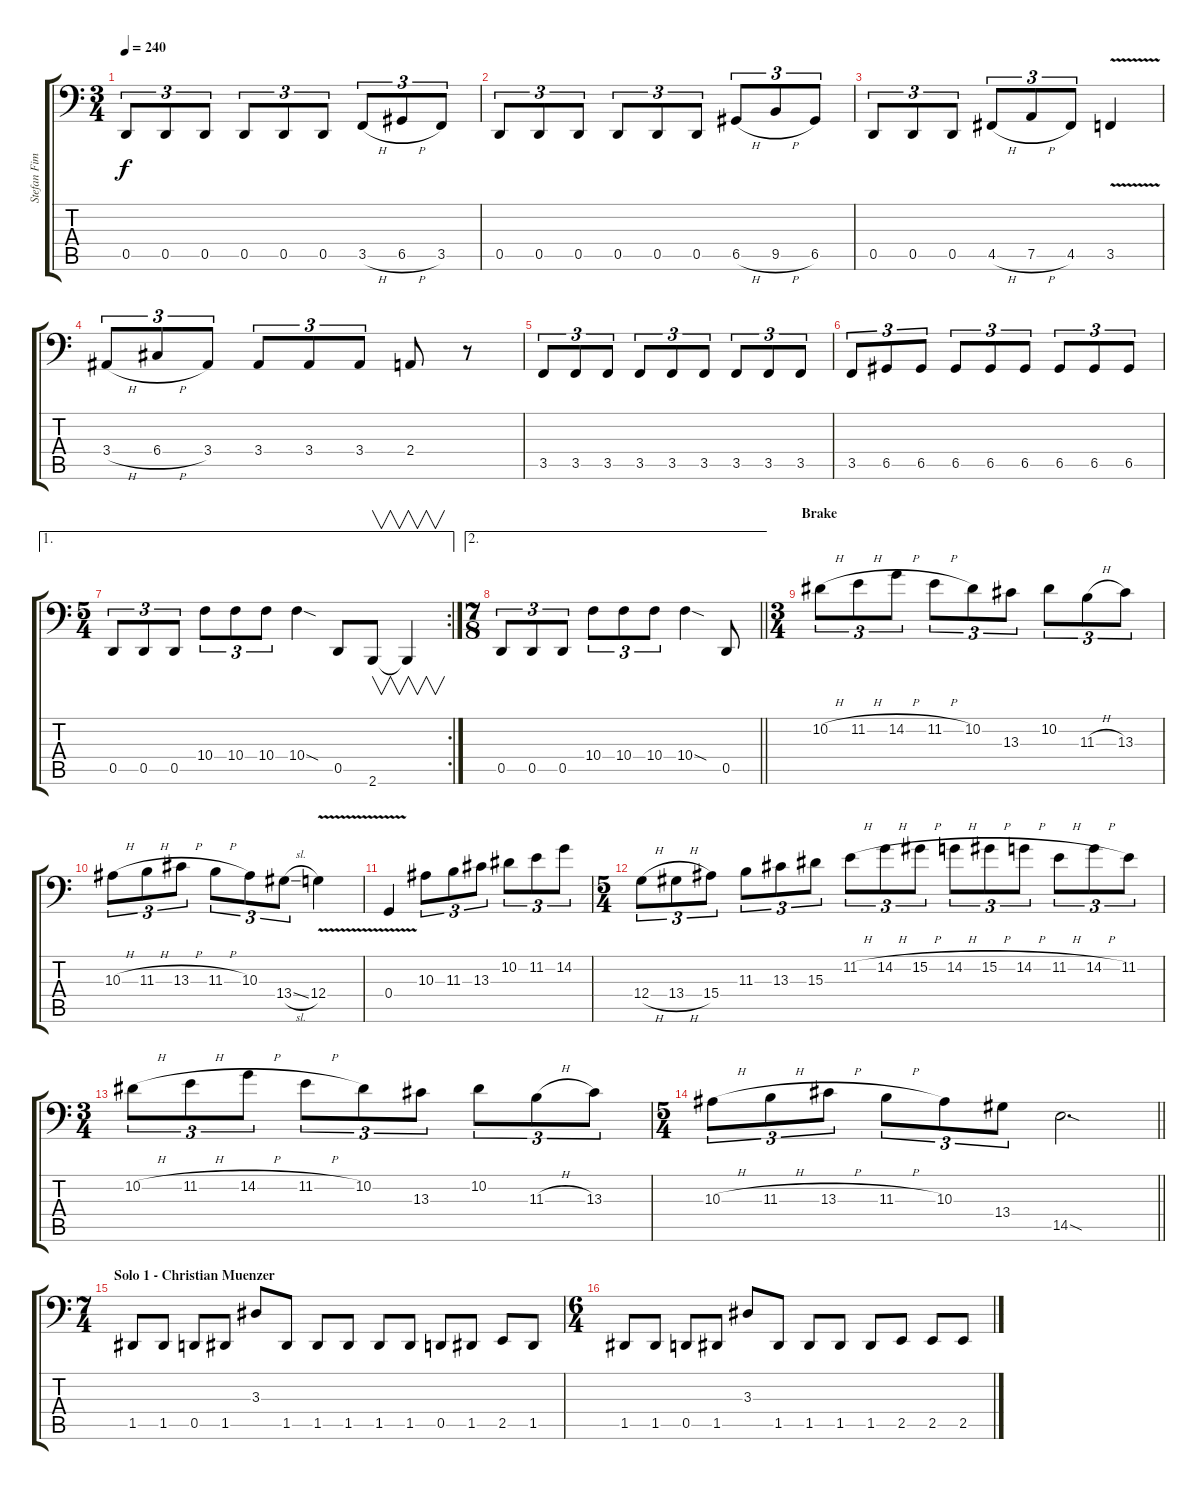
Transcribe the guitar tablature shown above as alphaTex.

\track ("Stefan Fimmers" "Stefan Fim") {instrument electricbassfinger}
\staff {score tabs}
\tuning (A2 F2 C2 G1 D1 A0) {hide}
\ts (3 4)
\tempo 240
\clef f4
\ks c
0.5.8{tu (3 2) dy f} 0.5.8{tu (3 2)} 0.5.8{tu (3 2)} 0.5.8{tu (3 2)} 0.5.8{tu (3 2)} 0.5.8{tu (3 2)} 3.5{h}.8{tu (3 2)} 6.5{h}.8{tu (3 2)} 3.5.8{tu (3 2)} |
0.5.8{tu (3 2)} 0.5.8{tu (3 2)} 0.5.8{tu (3 2)} 0.5.8{tu (3 2)} 0.5.8{tu (3 2)} 0.5.8{tu (3 2)} 6.5{h}.8{tu (3 2)} 9.5{h}.8{tu (3 2)} 6.5.8{tu (3 2)} |
0.5.8{tu (3 2)} 0.5.8{tu (3 2)} 0.5.8{tu (3 2)} 4.5{h}.8{tu (3 2)} 7.5{h}.8{tu (3 2)} 4.5.8{tu (3 2)} 3.5{v}.4 |
3.4{h}.8{tu (3 2)} 6.4{h}.8{tu (3 2)} 3.4.8{tu (3 2)} 3.4.8{tu (3 2)} 3.4.8{tu (3 2)} 3.4.8{tu (3 2)} 2.4.8 r.8 |
3.5.8{tu (3 2)} 3.5.8{tu (3 2)} 3.5.8{tu (3 2)} 3.5.8{tu (3 2)} 3.5.8{tu (3 2)} 3.5.8{tu (3 2)} 3.5.8{tu (3 2)} 3.5.8{tu (3 2)} 3.5.8{tu (3 2)} |
3.5.8{tu (3 2)} 6.5.8{tu (3 2)} 6.5.8{tu (3 2)} 6.5.8{tu (3 2)} 6.5.8{tu (3 2)} 6.5.8{tu (3 2)} 6.5.8{tu (3 2)} 6.5.8{tu (3 2)} 6.5.8{tu (3 2)} |
\ae 1
\rc 2
\ts (5 4)
0.5.8{tu (3 2)} 0.5.8{tu (3 2)} 0.5.8{tu (3 2)} 10.4.8{tu (3 2)} 10.4.8{tu (3 2)} 10.4.8{tu (3 2)} 10.4{sod}.4 0.5.8 2.6.8{v} 2.6{t}.4{v} |
\ae 2
\ts (7 8)
\barLineRight lightlight
0.5.8{tu (3 2)} 0.5.8{tu (3 2)} 0.5.8{tu (3 2)} 10.4.8{tu (3 2)} 10.4.8{tu (3 2)} 10.4.8{tu (3 2)} 10.4{sod}.4 0.5.8 |
\ts (3 4)
\section ("" "Brake")
10.2{h}.8{tu (3 2)} 11.2{h}.8{tu (3 2)} 14.2{h}.8{tu (3 2)} 11.2{h}.8{tu (3 2)} 10.2.8{tu (3 2)} 13.3.8{tu (3 2)} 10.2.8{tu (3 2)} 11.3{h}.8{tu (3 2)} 13.3.8{tu (3 2)} |
10.3{h}.8{tu (3 2)} 11.3{h}.8{tu (3 2)} 13.3{h}.8{tu (3 2)} 11.3{h}.8{tu (3 2)} 10.3.8{tu (3 2)} 13.4{sl}.8{tu (3 2)} 12.4{v}.4 |
0.4{v}.4 10.3.8{tu (3 2)} 11.3.8{tu (3 2)} 13.3.8{tu (3 2)} 10.2.8{tu (3 2)} 11.2.8{tu (3 2)} 14.2.8{tu (3 2)} |
\ts (5 4)
12.4{h}.8{tu (3 2)} 13.4{h}.8{tu (3 2)} 15.4.8{tu (3 2)} 11.3.8{tu (3 2)} 13.3.8{tu (3 2)} 15.3.8{tu (3 2)} 11.2{h}.8{tu (3 2)} 14.2{h}.8{tu (3 2)} 15.2{h}.8{tu (3 2)} 14.2{h}.8{tu (3 2)} 15.2{h}.8{tu (3 2)} 14.2{h}.8{tu (3 2)} 11.2{h}.8{tu (3 2)} 14.2{h}.8{tu (3 2)} 11.2.8{tu (3 2)} |
\ts (3 4)
10.2{h}.8{tu (3 2)} 11.2{h}.8{tu (3 2)} 14.2{h}.8{tu (3 2)} 11.2{h}.8{tu (3 2)} 10.2.8{tu (3 2)} 13.3.8{tu (3 2)} 10.2.8{tu (3 2)} 11.3{h}.8{tu (3 2)} 13.3.8{tu (3 2)} |
\ts (5 4)
\barLineRight lightlight
10.3{h}.8{tu (3 2)} 11.3{h}.8{tu (3 2)} 13.3{h}.8{tu (3 2)} 11.3{h}.8{tu (3 2)} 10.3.8{tu (3 2)} 13.4.8{tu (3 2)} 14.5{sod}.2{d} |
\ts (7 4)
\section ("" "Solo 1 - Christian Muenzer")
1.5.8 1.5.8 0.5.8 1.5.8 3.3.8 1.5.8 1.5.8 1.5.8 1.5.8 1.5.8 0.5.8 1.5.8 2.5.8 1.5.8 |
\ts (6 4)
1.5.8 1.5.8 0.5.8 1.5.8 3.3.8 1.5.8 1.5.8 1.5.8 1.5.8 2.5.8 2.5.8 2.5.8
